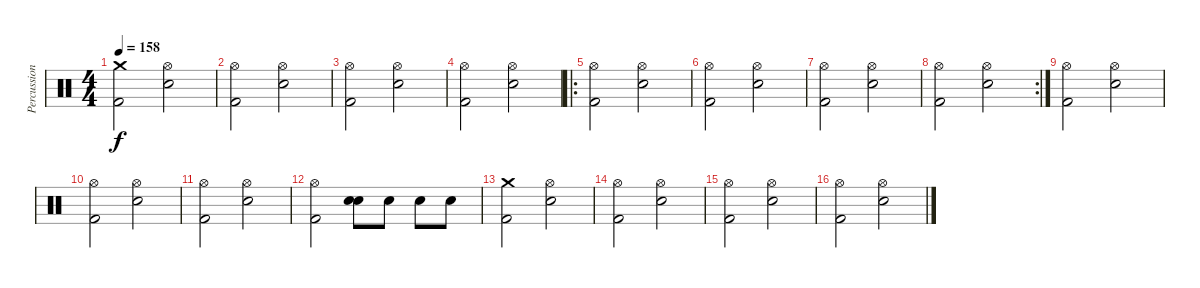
\track ("Percussion" "Percussion") {instrument percussion}
\staff {score}
\articulation defaults
\ts (4 4)
\tempo 158
\clef neutral
\ks c
("Crash medium (hit)" "Kick (hit) 2").2{dy f} ("Hi-Hat (open)" "Electric Snare (hit)").2 |
("Hi-Hat (open)" "Kick (hit) 2").2 ("Hi-Hat (open)" "Electric Snare (hit)").2 |
("Hi-Hat (open)" "Kick (hit) 2").2 ("Hi-Hat (open)" "Electric Snare (hit)").2 |
("Hi-Hat (open)" "Kick (hit) 2").2 ("Hi-Hat (open)" "Electric Snare (hit)").2 |
\ro
("Hi-Hat (open)" "Kick (hit) 2").2 ("Hi-Hat (open)" "Electric Snare (hit)").2 |
("Hi-Hat (open)" "Kick (hit) 2").2 ("Hi-Hat (open)" "Electric Snare (hit)").2 |
("Hi-Hat (open)" "Kick (hit) 2").2 ("Hi-Hat (open)" "Electric Snare (hit)").2 |
\rc 2
("Hi-Hat (open)" "Kick (hit) 2").2 ("Hi-Hat (open)" "Electric Snare (hit)").2 |
("Hi-Hat (open)" "Kick (hit) 2").2 ("Hi-Hat (open)" "Electric Snare (hit)").2 |
("Hi-Hat (open)" "Kick (hit) 2").2 ("Hi-Hat (open)" "Electric Snare (hit)").2 |
("Hi-Hat (open)" "Kick (hit) 2").2 ("Hi-Hat (open)" "Electric Snare (hit)").2 |
("Hi-Hat (open)" "Kick (hit) 2").2 ("Electric Snare (hit)" "Electric Snare (hit)").8 "Electric Snare (hit)".8 "Electric Snare (hit)".8 "Electric Snare (hit)".8 |
("Crash medium (hit)" "Kick (hit) 2").2 ("Hi-Hat (open)" "Electric Snare (hit)").2 |
("Hi-Hat (open)" "Kick (hit) 2").2 ("Hi-Hat (open)" "Electric Snare (hit)").2 |
("Hi-Hat (open)" "Kick (hit) 2").2 ("Hi-Hat (open)" "Electric Snare (hit)").2 |
("Hi-Hat (open)" "Kick (hit) 2").2 ("Hi-Hat (open)" "Electric Snare (hit)").2
